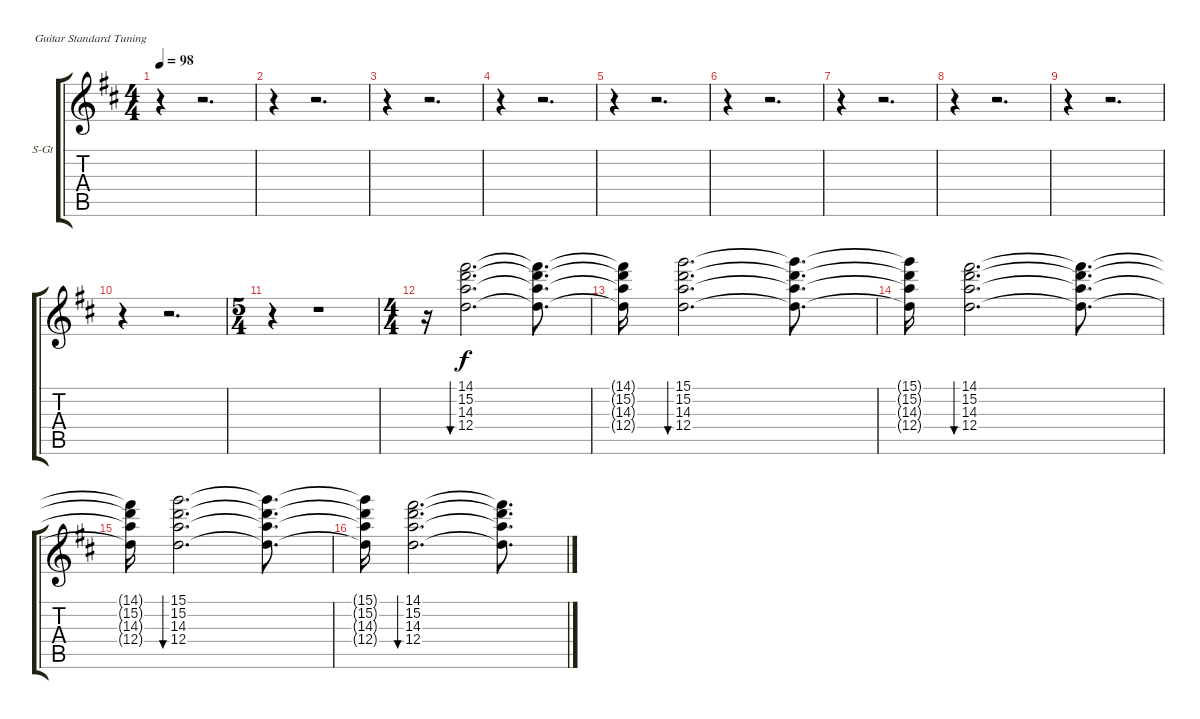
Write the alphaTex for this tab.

\bracketExtendMode groupsimilarinstruments
\firstSystemTrackNameOrientation horizontal
\otherSystemsTrackNameOrientation horizontal
\track ("Clavinet Echo" "S-Gt") {instrument clavinet}
\staff {score tabs}
\tuning (E4 B3 G3 D3 A2 E2)
\displaytranspose 12
\ts (4 4)
\tempo 98
\clef g2
\ks d
r.4{dy f} r.2{d} |
r.4 r.2{d} |
r.4 r.2{d} |
r.4 r.2{d} |
r.4 r.2{d} |
r.4 r.2{d} |
r.4 r.2{d} |
r.4 r.2{d} |
r.4 r.2{d} |
r.4 r.2{d} |
\ts (5 4)
r.4 r.1 |
\ts (4 4)
r.16 (14.1 15.2 14.3 12.4).2{d bu 240} (14.1{t} 15.2{t} 14.3{t} 12.4{t}).8{d} |
(14.1{t} 15.2{t} 14.3{t} 12.4{t}).16 (15.1 15.2 14.3 12.4).2{d bu 240} (15.1{t} 15.2{t} 14.3{t} 12.4{t}).8{d} |
(15.1{t} 15.2{t} 14.3{t} 12.4{t}).16 (14.1 15.2 14.3 12.4).2{d bu 240} (14.1{t} 15.2{t} 14.3{t} 12.4{t}).8{d} |
(14.1{t} 15.2{t} 14.3{t} 12.4{t}).16 (15.1 15.2 14.3 12.4).2{d bu 240} (15.1{t} 15.2{t} 14.3{t} 12.4{t}).8{d} |
(15.1{t} 15.2{t} 14.3{t} 12.4{t}).16 (14.1 15.2 14.3 12.4).2{d bu 240} (14.1{t} 15.2{t} 14.3{t} 12.4{t}).8{d}
